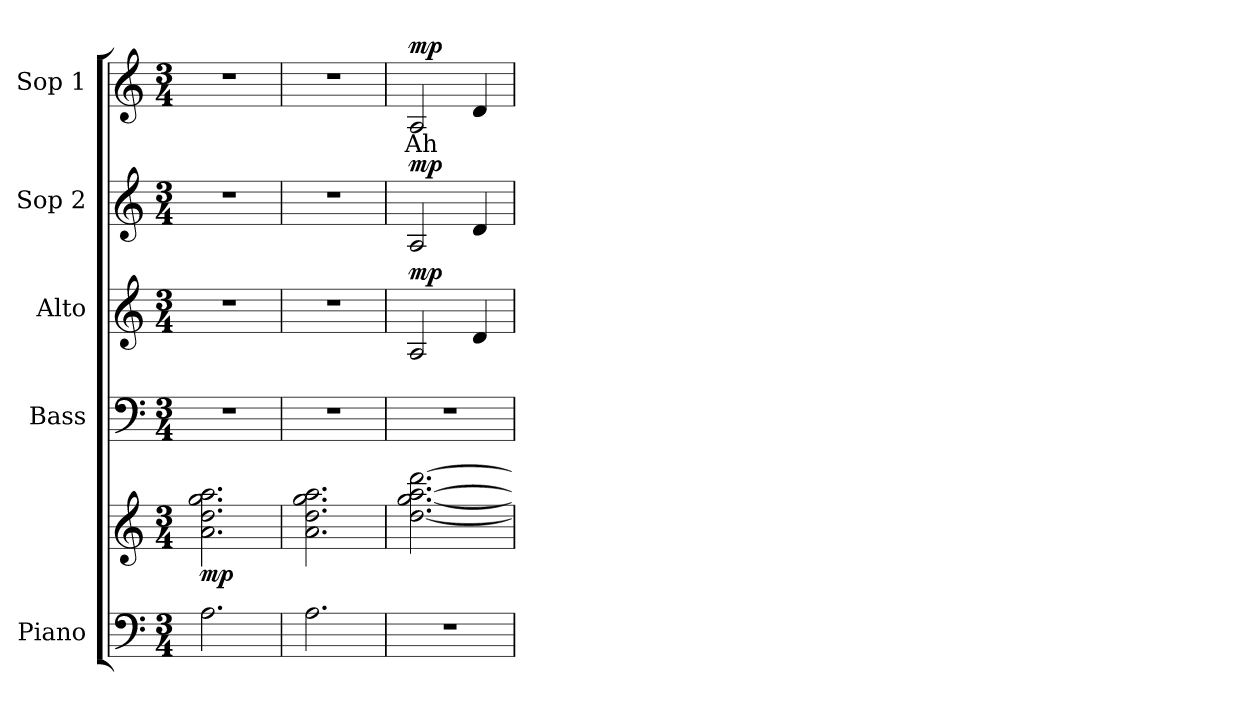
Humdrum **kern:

**kern	**kern	**dynam	**kern	**kern	**dynam	**kern	**dynam	**kern	**text	**dynam
*part5	*part5	*part5	*part4	*part3	*part3	*part2	*part2	*part1	*part1	*part1
*staff6	*staff5	*staff5/6	*staff4	*staff3	*staff3	*staff2	*staff2	*staff1	*staff1	*staff1
*I"Piano	*	*	*I"Bass	*I"Alto	*	*I"Sop 2	*	*I"Sop 1	*	*
*I'Pno.	*	*	*I'B.	*I'A.	*	*I'S.2	*	*I'S.1	*	*
*clefF4	*clefG2	*	*clefF4	*clefG2	*	*clefG2	*	*clefG2	*	*
*k[]	*k[]	*	*k[]	*k[]	*	*k[]	*	*k[]	*	*
*M3/4	*M3/4	*	*M3/4	*M3/4	*	*M3/4	*	*M3/4	*	*
*MM80	*MM80	*	*MM80	*MM80	*	*MM80	*	*MM80	*	*
=1	=1	=1	=1	=1	=1	=1	=1	=1	=1	=1
!	!	!LO:DY:b	!	!	!	!	!	!	!	!
2.A\	2.a\ 2.dd\ 2.gg\ 2.aa\	mp	2.r	2.r	.	2.r	.	2.r	.	.
=2	=2	=2	=2	=2	=2	=2	=2	=2	=2	=2
2.A\	2.a\ 2.dd\ 2.gg\ 2.aa\	.	2.r	2.r	.	2.r	.	2.r	.	.
=3	=3	=3	=3	=3	=3	=3	=3	=3	=3	=3
!	!	!	!	!	!LO:DY:a	!	!LO:DY:a	!	!	!LO:DY:a
2.r	[2.dd\ [2.gg\ [2.aa\ [2.ddd\	.	2.r	2A/	mp	2A/	mp	2A/	Ah	mp
.	.	.	.	4d/	.	4d/	.	4d/	.	.
=	=	=	=	=	=	=	=	=	=	=
*-	*-	*-	*-	*-	*-	*-	*-	*-	*-	*-
